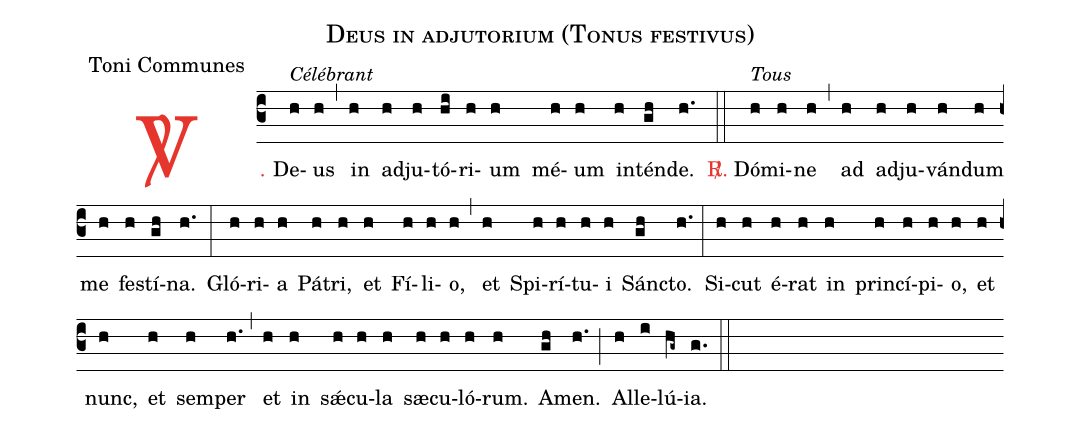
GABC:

name:Deus in adjutorium (Tonus festivus);
office-part:Toni Communes;
%%
(c3) <c><sp>V/</sp>.</c> <alt>Célébrant</alt>De(h)us(h) (,) in(h) ad(h)ju(h)tó-(hi)ri(h)um(h) mé(h)um(h) in(h)tén(gh)de.(h.) (::) <c><sp>R/</sp>.</c> <alt>Tous</alt>Dó(h)mi(h)ne(h) (,) ad(h) ad(h)ju-(h)ván(h)dum(h) me(h) fe(h)stí(gh)na.(h.) (:) Gló(h)ri(h)a(h) Pá(h)tri,(h) et(h) Fí(h)li(h)o,(h) (,) et(h) Spi(h)rí(h)tu(h)i(h) Sán(gh)cto.(h.) (:) Si(h)cut(h) é(h)rat(h) in(h) prin(h)cí(h)pi(h)o,(h) et(h) nunc,(h) et(h) sem(h)per(h.) (,) et(h) in(h) sǽ(h)cu-(h)la(h) sæ(h)cu(h)ló(h)rum.(h) A(gh)men.(h.) (;) Al(h)le(i)lú(hg~)ia.(g.) (::)
